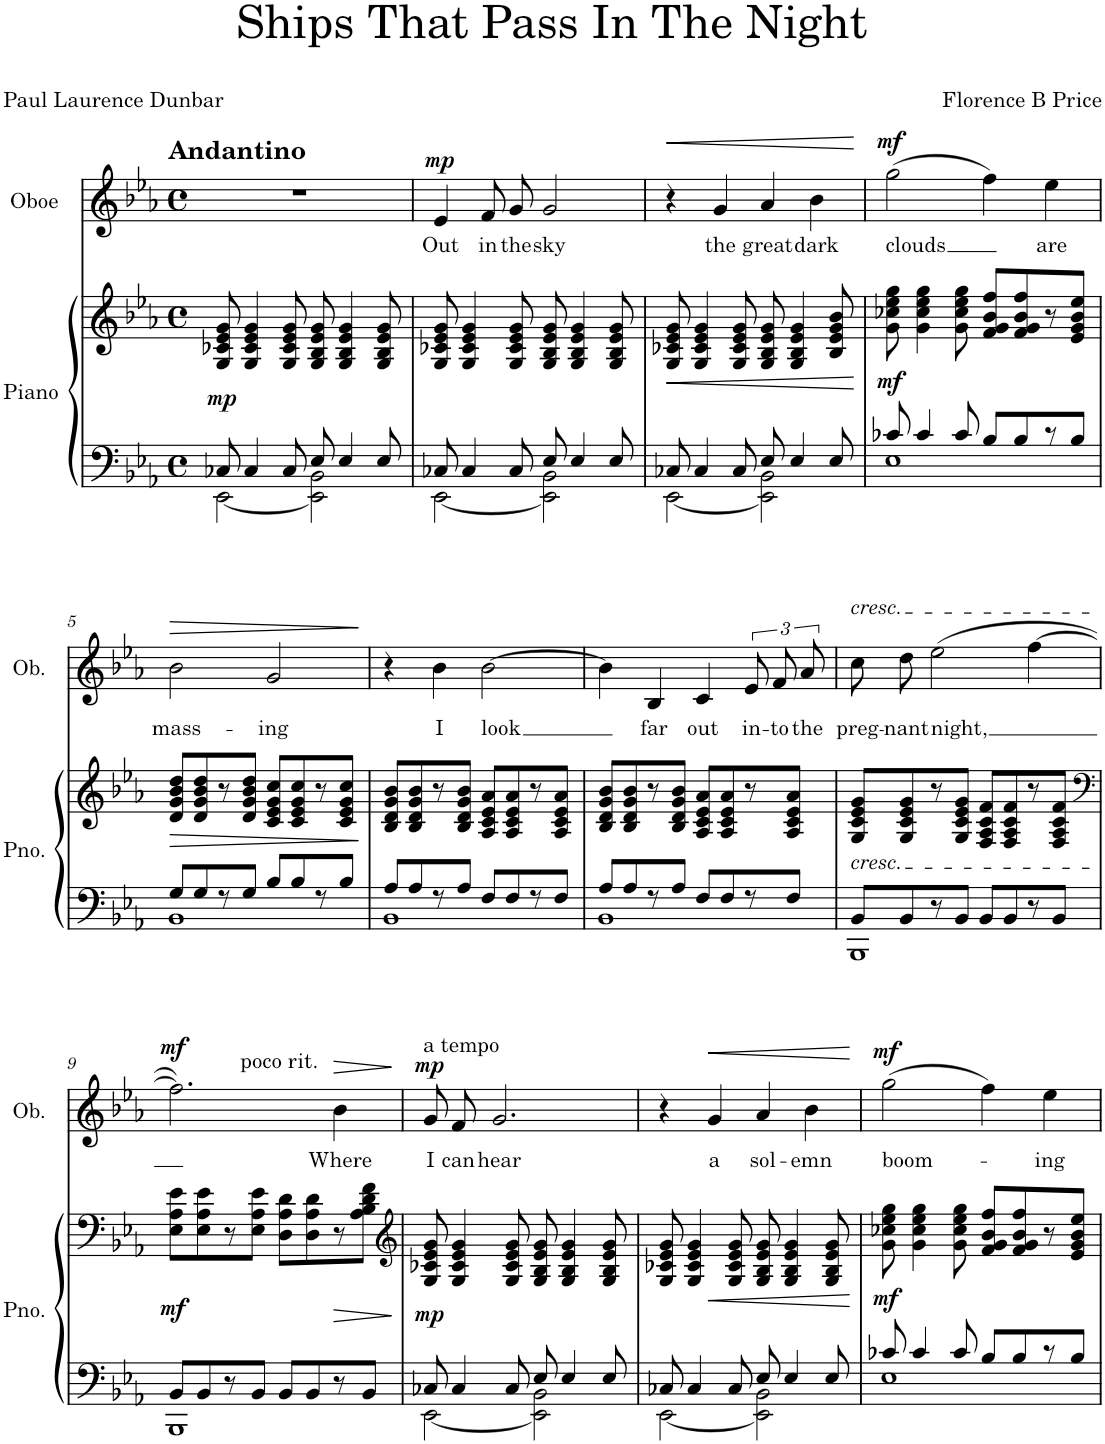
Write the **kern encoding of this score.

**kern	**kern	**dynam	**kern	**text	**dynam
*part2	*part2	*part2	*part1	*part1	*part1
*staff3	*staff2	*staff2/3	*staff1	*staff1	*staff1
*I"Piano	*	*	*I"Oboe	*	*
*I'Pno.	*	*	*I'Ob.	*	*
*clefF4	*clefG2	*	*clefG2	*	*
*k[b-e-a-]	*k[b-e-a-]	*	*k[b-e-a-]	*	*
*M4/4	*M4/4	*	*M4/4	*	*
*met(c)	*met(c)	*	*met(c)	*	*
=1	=1	=1	=1	=1	=1
*^	*	*	*	*	*
!	!	!	!	!LO:TX:a:B:t=Andantino	!	!
!	!	!	!LO:DY:b	!	!	!
8C-X/	[2EE-\	8G/ 8c-X/ 8e-/ 8g/	mp	1r	.	.
4C-/	.	4G/ 4c-/ 4e-/ 4g/	.	.	.	.
8C-/	.	8G/ 8c-/ 8e-/ 8g/	.	.	.	.
8E-/	2EE-\] 2BB-\	8G/ 8B-/ 8e-/ 8g/	.	.	.	.
4E-/	.	4G/ 4B-/ 4e-/ 4g/	.	.	.	.
8E-/	.	8G/ 8B-/ 8e-/ 8g/	.	.	.	.
=2	=2	=2	=2	=2	=2	=2
!	!	!	!	!	!LO:LY:b	!LO:DY:a
8C-X/	[2EE-\	8G/ 8c-X/ 8e-/ 8g/	.	4e-/	Out	mp
4C-/	.	4G/ 4c-/ 4e-/ 4g/	.	.	.	.
!	!	!	!	!	!LO:LY:b	!
.	.	.	.	8f/L	in	.
!	!	!	!	!	!LO:LY:b	!
8C-/	.	8G/ 8c-/ 8e-/ 8g/	.	8g/J	the	.
!	!	!	!	!	!LO:LY:b	!
8E-/	2EE-\] 2BB-\	8G/ 8B-/ 8e-/ 8g/	.	2g/	sky	.
4E-/	.	4G/ 4B-/ 4e-/ 4g/	.	.	.	.
8E-/	.	8G/ 8B-/ 8e-/ 8g/	.	.	.	.
=3	=3	=3	=3	=3	=3	=3
!	!	!	!LO:HP:b	!	!	!LO:HP:b
8C-X/	[2EE-\	8G/ 8c-X/ 8e-/ 8g/	<	4r	.	<
4C-/	.	4G/ 4c-/ 4e-/ 4g/	.	.	.	.
!	!	!	!	!	!LO:LY:b	!
.	.	.	.	4g/	the	.
8C-/	.	8G/ 8c-/ 8e-/ 8g/	.	.	.	.
!	!	!	!	!	!LO:LY:b	!
8E-/	2EE-\] 2BB-\	8G/ 8B-/ 8e-/ 8g/	.	4a-/	great	.
4E-/	.	4G/ 4B-/ 4e-/ 4g/	.	.	.	.
!	!	!	!	!	!LO:LY:b	!
.	.	.	.	4b-\	dark	.
8E-/	.	8B-/ 8e-/ 8g/ 8b-/	.	.	.	.
*v	*v	*	*	*	*	*
.	.	[	.	.	[
=4	=4	=4	=4	=4	=4
*^	*	*	*	*	*
!	!	!	!LO:DY:b	!	!LO:LY:b	!LO:DY:a
8c-X/	1E-	8g\ 8cc-X\ 8ee-\ 8gg\	mf	(2gg\	clouds	mf
4c-/	.	4g\ 4cc-\ 4ee-\ 4gg\	.	.	.	.
8c-/	.	8g\ 8cc-\ 8ee-\ 8gg\	.	.	.	.
8B-/L	.	8f/ 8g/ 8b-/ 8ff/L	.	4ff\)	.	.
8B-/	.	8f/ 8g/ 8b-/ 8ff/	.	.	.	.
!	!	!	!	!	!LO:LY:b	!
8r	.	8r	.	4ee-\	are	.
8B-/J	.	8e-/ 8g/ 8b-/ 8ee-/J	.	.	.	.
!!LO:LB:g=z
=5	=5	=5	=5	=5	=5	=5
!	!	!	!LO:HP:b	!	!LO:LY:b	!LO:HP:b
8G/L	1BB-	8d/ 8g/ 8b-/ 8dd/L	>	2b-\	mass-	>
8G/	.	8d/ 8g/ 8b-/ 8dd/	.	.	.	.
8r	.	8r	.	.	.	.
8G/J	.	8d/ 8g/ 8b-/ 8dd/J	.	.	.	.
!	!	!	!	!	!LO:LY:b	!
8B-/L	.	8c/ 8e-/ 8g/ 8cc/L	.	2g/	-ing	.
8B-/	.	8c/ 8e-/ 8g/ 8cc/	.	.	.	.
8r	.	8r	.	.	.	.
8B-/J	.	8c/ 8e-/ 8g/ 8cc/J	.	.	.	.
*v	*v	*	*	*	*	*
.	.	]	.	.	]
=6	=6	=6	=6	=6	=6
*^	*	*	*	*	*
8A-/L	1BB-	8B-/ 8d/ 8g/ 8b-/L	.	4r	.	.
8A-/	.	8B-/ 8d/ 8g/ 8b-/	.	.	.	.
!	!	!	!	!	!LO:LY:b	!
8r	.	8r	.	4b-\	I	.
8A-/J	.	8B-/ 8d/ 8g/ 8b-/J	.	.	.	.
!	!	!	!	!	!LO:LY:b	!
8F/L	.	8A-/ 8c/ 8e-/ 8a-/L	.	[2b-\	look	.
8F/	.	8A-/ 8c/ 8e-/ 8a-/	.	.	.	.
8r	.	8r	.	.	.	.
8F/J	.	8A-/ 8c/ 8e-/ 8a-/J	.	.	.	.
=7	=7	=7	=7	=7	=7	=7
8A-/L	1BB-	8B-/ 8d/ 8g/ 8b-/L	.	4b-\]	.	.
8A-/	.	8B-/ 8d/ 8g/ 8b-/	.	.	.	.
!	!	!	!	!	!LO:LY:b	!
8r	.	8r	.	4B-/	far	.
8A-/J	.	8B-/ 8d/ 8g/ 8b-/J	.	.	.	.
!	!	!	!	!	!LO:LY:b	!
8F/L	.	8A-/ 8c/ 8e-/ 8a-/L	.	4c/	out	.
8F/	.	8A-/ 8c/ 8e-/ 8a-/	.	.	.	.
!	!	!	!	!	!LO:LY:b	!
8r	.	8r	.	12e-/L	in-	.
!	!	!	!	!	!LO:LY:b	!
.	.	.	.	12f/	-to	.
8F/J	.	8A-/ 8c/ 8e-/ 8a-/J	.	.	.	.
!	!	!	!	!	!LO:LY:b	!
.	.	.	.	12a-/J	the	.
=8	=8	=8	=8	=8	=8	=8
!	!	!	!	!LO:TX:a:i:t=cresc.	!	!
!	!	!LO:TX:b:i:t=cresc.	!	!	!	!
!	!	!	!	!	!LO:LY:b	!
8BB-/L	1BBB-	8G/ 8c/ 8e-/ 8g/L	.	8cc\L	preg-	.
!	!	!	!	!	!LO:LY:b	!
8BB-/	.	8G/ 8c/ 8e-/ 8g/	.	8dd\J	-nant	.
!	!	!	!	!	!LO:LY:b	!
8r	.	8r	.	(2ee-\	night,	.
8BB-/J	.	8G/ 8c/ 8e-/ 8g/J	.	.	.	.
8BB-/L	.	8F/ 8A-/ 8c/ 8f/L	.	.	.	.
8BB-/	.	8F/ 8A-/ 8c/ 8f/	.	.	.	.
8r	.	8r	.	[4ff\	.	.
8BB-/J	.	8F/ 8A-/ 8c/ 8f/J	.	.	.	.
!!LO:LB:g=z
=9	=9	=9	=9	=9	=9	=9
*	*	*clefF4	*	*	*	*
!	!	!	!LO:DY:b	!	!	!LO:DY:a
8BB-/L	1BBB-	8E-\ 8A-\ 8e-\L	mf	2.ff\])	.	mf
8BB-/	.	8E-\ 8A-\ 8e-\	.	.	.	.
8r	.	8r	.	.	.	.
8BB-/J	.	8E-\ 8A-\ 8e-\J	.	.	.	.
8BB-/L	.	8D\ 8A-\ 8d\L	.	.	.	.
8BB-/	.	8D\ 8A-\ 8d\	.	.	.	.
!	!	!	!	!LO:TX:a:t=poco rit.	!	!
!	!	!	!LO:HP:b	!	!LO:LY:b	!LO:HP:b
8r	.	8r	>	4b-\	Where	>
8BB-/J	.	8A-\ 8B-\ 8d\ 8f\J	.	.	.	.
*v	*v	*	*	*	*	*
.	.	]	.	.	]
=10	=10	=10	=10	=10	=10
*	*clefG2	*	*	*	*
*^	*	*	*	*	*
!	!	!	!	!LO:TX:a:t=a tempo	!	!
!	!	!	!LO:DY:b	!	!LO:LY:b	!LO:DY:a
8C-X/	[2EE-\	8G/ 8c-X/ 8e-/ 8g/	mp	8g/L	I	mp
!	!	!	!	!	!LO:LY:b	!
4C-/	.	4G/ 4c-/ 4e-/ 4g/	.	8f/J	can	.
!	!	!	!	!	!LO:LY:b	!
.	.	.	.	2.g/	hear	.
8C-/	.	8G/ 8c-/ 8e-/ 8g/	.	.	.	.
8E-/	2EE-\] 2BB-\	8G/ 8B-/ 8e-/ 8g/	.	.	.	.
4E-/	.	4G/ 4B-/ 4e-/ 4g/	.	.	.	.
8E-/	.	8G/ 8B-/ 8e-/ 8g/	.	.	.	.
=11	=11	=11	=11	=11	=11	=11
8C-X/	[2EE-\	8G/ 8c-X/ 8e-/ 8g/	.	4r	.	.
4C-/	.	4G/ 4c-/ 4e-/ 4g/	.	.	.	.
!	!	!	!	!	!LO:LY:b	!LO:HP:b
.	.	.	.	4g/	a	<
!	!	!	!LO:HP:b	!	!	!
8C-/	.	8G/ 8c-/ 8e-/ 8g/	<	.	.	.
!	!	!	!	!	!LO:LY:b	!
8E-/	2EE-\] 2BB-\	8G/ 8B-/ 8e-/ 8g/	.	4a-/	sol-	.
4E-/	.	4G/ 4B-/ 4e-/ 4g/	.	.	.	.
!	!	!	!	!	!LO:LY:b	!
.	.	.	.	4b-\	-emn	.
8E-/	.	8G/ 8B-/ 8e-/ 8g/	.	.	.	.
*v	*v	*	*	*	*	*
.	.	[	.	.	[
=12	=12	=12	=12	=12	=12
*^	*	*	*	*	*
!	!	!	!LO:DY:b	!	!LO:LY:b	!LO:DY:a
8c-X/	1E-	8g\ 8cc-X\ 8ee-\ 8gg\	mf	(2gg\	boom-	mf
4c-/	.	4g\ 4cc-\ 4ee-\ 4gg\	.	.	.	.
8c-/	.	8g\ 8cc-\ 8ee-\ 8gg\	.	.	.	.
8B-/L	.	8f/ 8g/ 8b-/ 8ff/L	.	4ff\)	.	.
8B-/	.	8f/ 8g/ 8b-/ 8ff/	.	.	.	.
!	!	!	!	!	!LO:LY:b	!
8r	.	8r	.	4ee-\	-ing	.
8B-/J	.	8e-/ 8g/ 8b-/ 8ee-/J	.	.	.	.
*v	*v	*	*	*	*	*
=	=	=	=	=	=
*-	*-	*-	*-	*-	*-
